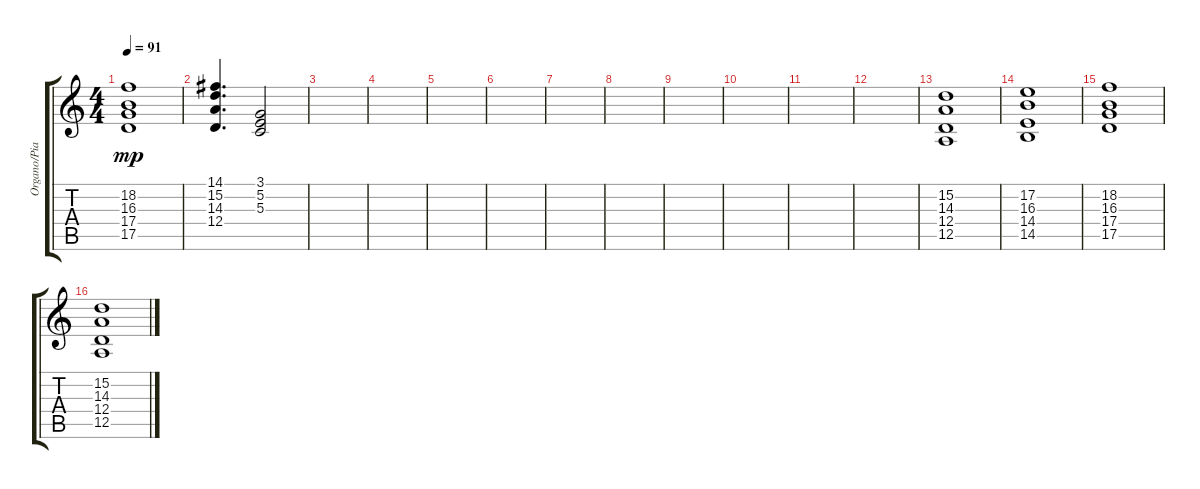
\track ("Organo/Piano de Scott" "Organo/Pia") {instrument pad2warm}
\staff {score tabs}
\tuning (E4 B3 G3 D3 A2 E2) {hide}
\ts (4 4)
\tempo 91
\clef g2
\ks c
(18.2 16.3 17.4 17.5).1{dy mp} |
(14.1 15.2 14.3 12.4).4{d} (3.1 5.2 5.3).2 |
|
|
|
|
|
|
|
|
|
|
(15.2 14.3 12.4 12.5).1 |
(17.2 16.3 14.4 14.5).1 |
(18.2 16.3 17.4 17.5).1 |
(15.2 14.3 12.4 12.5).1
